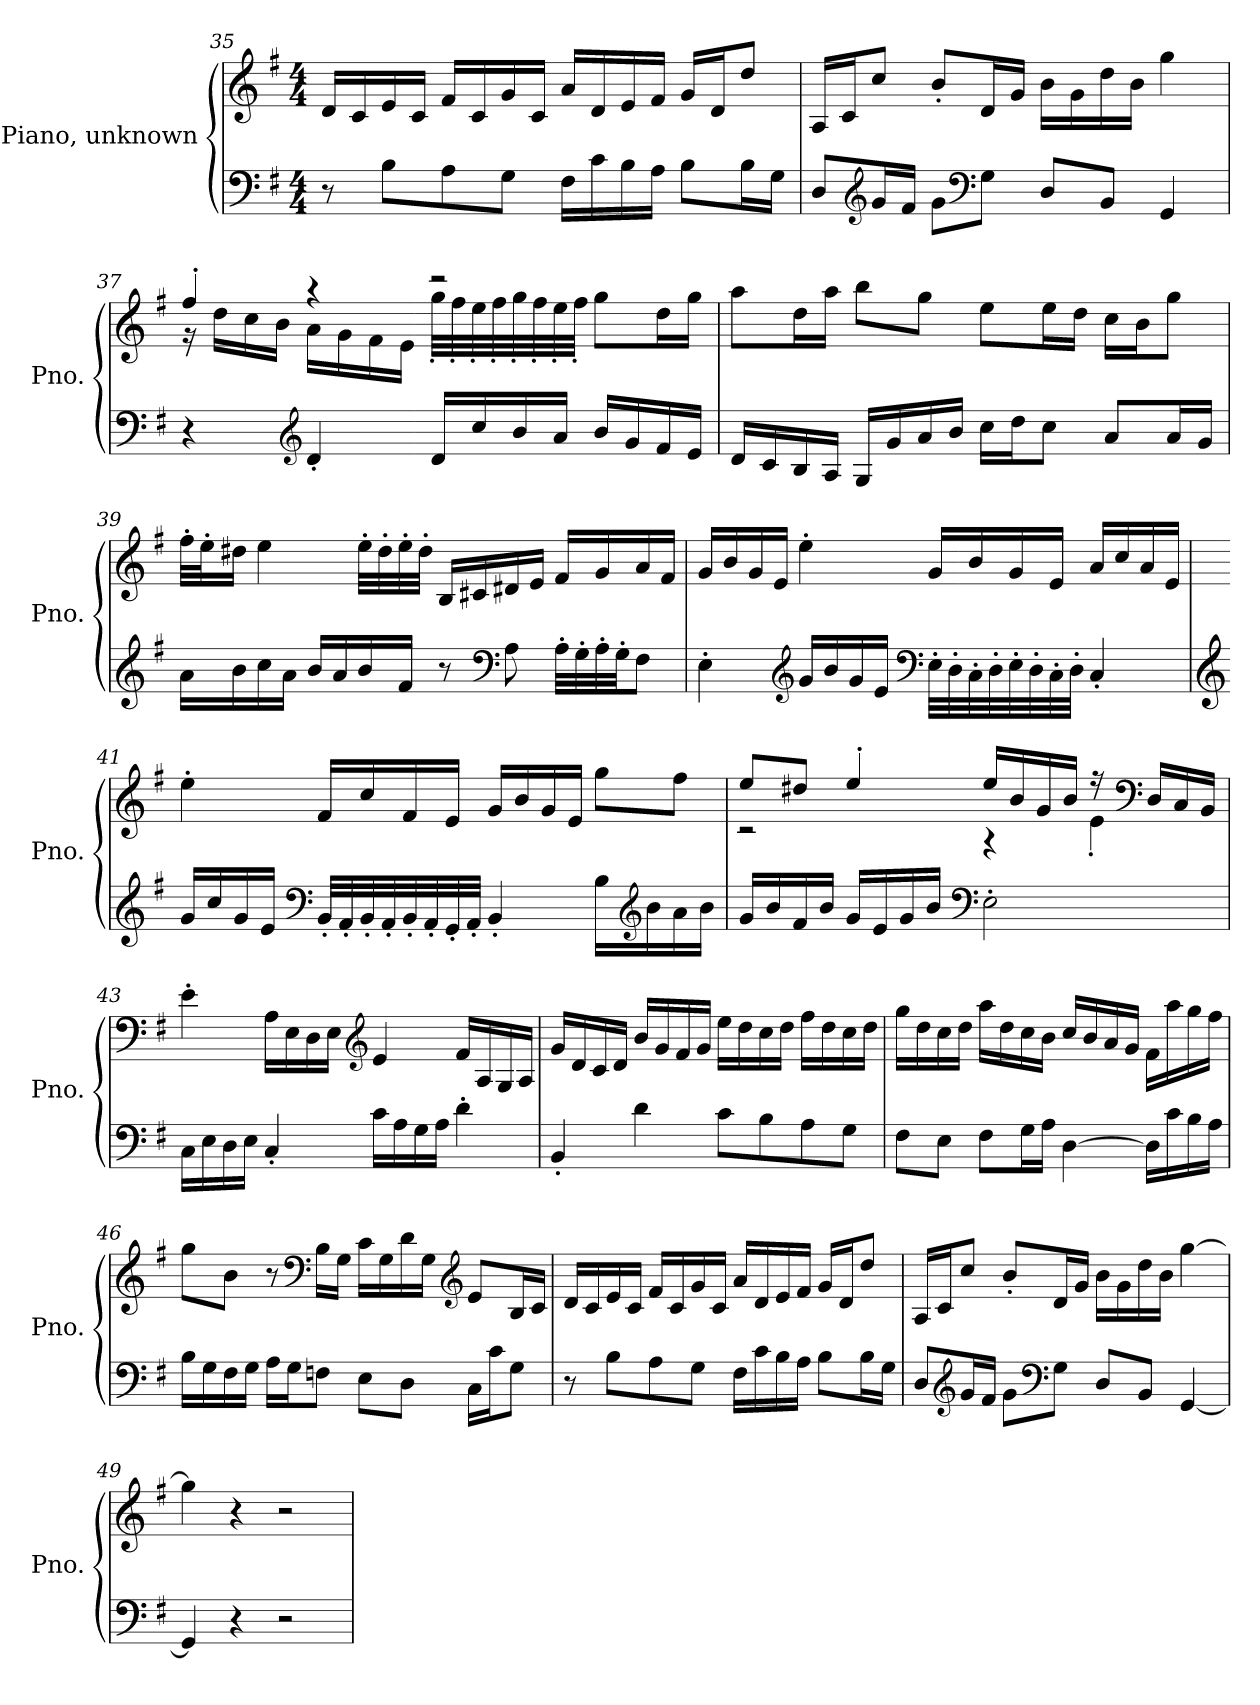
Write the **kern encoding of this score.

**kern	**kern
*part1	*part1
*staff2	*staff1
*I"Piano, unknown	*
*I'Pno.	*
!!LO:LB:g=z
*clefF4	*clefG2
*k[f#]	*k[f#]
*M4/4	*M4/4
=35	=35
8r	16d/LL
.	16c/
8B\L	16e/
.	16c/JJ
8A\	16f#/LL
.	16c/
8G\J	16g/
.	16c/JJ
16F#\LL	16a/LL
16c\	16d/
16B\	16e/
16A\JJ	16f#/JJ
8B\L	16g/LL
.	16d/J
16B\L	8dd/J
16G\JJ	.
=36	=36
8D/L	16A/LL
.	16c/J
*clefG2	*
16g/L	8cc/J
16f#/JJ	.
8g\L	8b'/L
*clefF4	*
8G\J	16d/L
.	16g/JJ
8D/L	16b\LL
.	16g\
8BB/J	16dd\
.	16b\JJ
4GG/	4gg\
!!LO:LB:g=z
=37	=37
*	*^
4r	4ff#'/	16r
.	.	16dd\LL
.	.	16cc\
.	.	16b\JJ
*clefG2	*	*
4d'/	4r	16a\LL
.	.	16g\
.	.	16f#\
.	.	16e\JJ
16d/LL	2r	32gg'\LLL
.	.	32ff#'\
16cc/	.	32ee'\
.	.	32ff#'\
16b/	.	32gg'\
.	.	32ff#'\
16a/JJ	.	32ee'\
.	.	32ff#'\JJJ
16b/LL	.	8gg\L
16g/	.	.
16f#/	.	16dd\L
16e/JJ	.	16gg\JJ
*	*v	*v
=38	=38
16d/LL	8aa\L
16c/	.
16B/	16dd\L
16A/JJ	16aa\JJ
16G/LL	8bb\L
16g/	.
16a/	8gg\J
16b/JJ	.
16cc\LL	8ee\L
16dd\J	.
8cc\J	16ee\L
.	16dd\JJ
8a/L	16cc\LL
.	16b\J
16a/L	8gg\J
16g/JJ	.
!!LO:PB:g=z
=39	=39
16a\LL	32ff#'\LLL
.	32ee'\J
16b\	16dd#X\JJ
16cc\	4ee\
16a\JJ	.
16b/LL	.
16a/	.
16b/	32ee'\LLL
.	32dd#'\
16f#/JJ	32ee'\
.	32dd#'\JJJ
8r	16B/LL
.	16c#X/
*clefF4	*
8A\	16d#X/
.	16e/JJ
32A'\LLL	16f#/LL
32G'\	.
32A'\	16g/
32G'\JJ	.
8F#\J	16a/
.	16f#/JJ
=40	=40
4E'\	16g/LL
.	16b/
.	16g/
.	16e/JJ
*clefG2	*
16g/LL	4ee'\
16b/	.
16g/	.
16e/JJ	.
*clefF4	*
32E'\LLL	16g/LL
32D'\	.
32C'\	16b/
32D'\	.
32E'\	16g/
32D'\	.
32C'\	16e/JJ
32D'\JJJ	.
4C'/	16a/LL
.	16cc/
.	16a/
.	16e/JJ
!!LO:LB:g=z
=41	=41
*clefG2	*
16g/LL	4ee'\
16cc/	.
16g/	.
16e/JJ	.
*clefF4	*
32BB'/LLL	16f#/LL
32AA'/	.
32BB'/	16cc/
32AA'/	.
32BB'/	16f#/
32AA'/	.
32GG'/	16e/JJ
32AA'/JJJ	.
4BB'/	16g/LL
.	16b/
.	16g/
.	16e/JJ
16B\LL	8gg\L
*clefG2	*
16b\	.
16a\	8ff#\J
16b\JJ	.
=42	=42
*	*^
16g/LL	8ee/L	2r
16b/	.	.
16f#/	8dd#X/J	.
16b/JJ	.	.
16g/LL	4ee'/	.
16e/	.	.
16g/	.	.
16b/JJ	.	.
*clefF4	*	*
2E'\	16ee/LL	4r
.	16b/	.
.	16g/	.
.	16b/JJ	.
.	16r	4e'\
*	*clefF4	*
.	16D/LL	.
.	16C/	.
.	16BB/JJ	.
*	*v	*v
!!LO:LB:g=z
=43	=43
16C\LL	4e'\
16E\	.
16D\	.
16E\JJ	.
4C'/	16A\LL
.	16E\
.	16D\
.	16E\JJ
*	*clefG2
16c\LL	4e/
16A\	.
16G\	.
16A\JJ	.
4d'\	16f#/LL
.	16A/
.	16G/
.	16A/JJ
=44	=44
4BB'/	16g/LL
.	16d/
.	16c/
.	16d/JJ
4d\	16b/LL
.	16g/
.	16f#/
.	16g/JJ
8c\L	16ee\LL
.	16dd\
8B\	16cc\
.	16dd\JJ
8A\	16ff#\LL
.	16dd\
8G\J	16cc\
.	16dd\JJ
!!LO:LB:g=z
=45	=45
8F#\L	16gg\LL
.	16dd\
8E\J	16cc\
.	16dd\JJ
8F#\L	16aa\LL
.	16dd\
16G\L	16cc\
16A\JJ	16b\JJ
[4D\	16cc/LL
.	16b/
.	16a/
.	16g/JJ
16D\LL]	16f#\LL
16c\	16aa\
16B\	16gg\
16A\JJ	16ff#\JJ
=46	=46
16B\LL	8gg\L
16G\	.
16F#\	8b\J
16G\JJ	.
16A\LL	8r
16G\J	.
*	*clefF4
8Fn\J	16B\LL
.	16G\JJ
8E\L	16c\LL
.	16G\
8D\J	16d\
.	16G\JJ
*	*clefG2
16C\LL	8e/L
16c\J	.
8G\J	16B/L
.	16c/JJ
!!LO:LB:g=z
=47	=47
8r	16d/LL
.	16c/
8B\L	16e/
.	16c/JJ
8A\	16f#/LL
.	16c/
8G\J	16g/
.	16c/JJ
16F#\LL	16a/LL
16c\	16d/
16B\	16e/
16A\JJ	16f#/JJ
8B\L	16g/LL
.	16d/J
16B\L	8dd/J
16G\JJ	.
=48	=48
8D/L	16A/LL
.	16c/J
*clefG2	*
16g/L	8cc/J
16f#/JJ	.
8g\L	8b'/L
*clefF4	*
8G\J	16d/L
.	16g/JJ
8D/L	16b\LL
.	16g\
8BB/J	16dd\
.	16b\JJ
[4GG/	[4gg\
=49	=49
4GG/]	4gg\]
4r	4r
2r	2r
=	=
*-	*-
